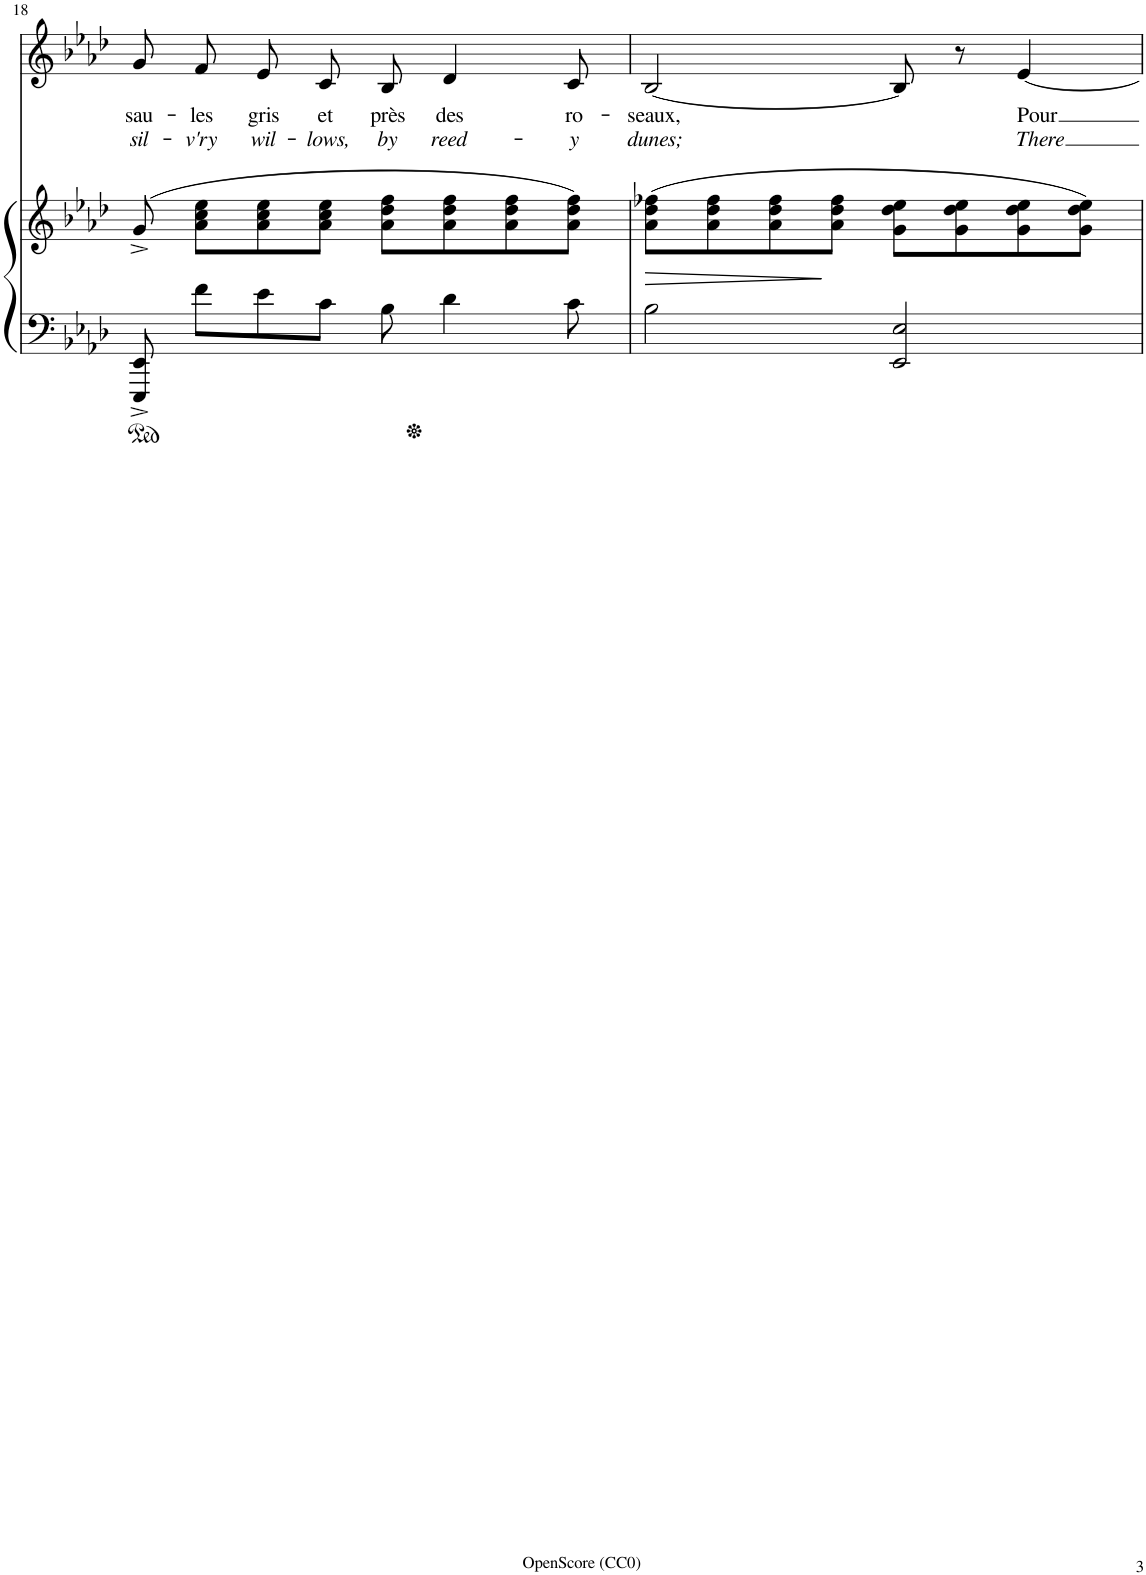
**kern	**kern	**dynam	**kern	**text	**text
*part2	*part2	*part2	*part1	*part1	*part1
*staff3	*staff2	*staff2/3	*staff1	*staff1	*staff1
*I"Piano	*	*	*I"Voice	*	*
*I'Pno	*	*	*	*	*
!!LO:PB:g=z
*clefF4	*clefG2	*	*clefG2	*	*
*k[b-e-a-d-]	*k[b-e-a-d-]	*	*k[b-e-a-d-]	*	*
*M4/4	*M4/4	*	*M4/4	*	*
*met(c)	*met(c)	*	*met(c)	*	*
=18	=18	=18	=18	=18	=18
!	!	!	!	!LO:LY:b	!LO:LY:b
8EEE-/^ 8EE-/^	(8g^/	.	8g/L	sau-	sil-
!	!	!	!	!LO:LY:b	!LO:LY:b
8f\L	8a-\ 8cc\ 8ee-\L	.	8f/J	-les	-v'ry
!	!	!	!	!LO:LY:b	!LO:LY:b
8e-\	8a-\ 8cc\ 8ee-\	.	8e-/L	gris	wil-
!	!	!	!	!LO:LY:b	!LO:LY:b
8c\J	8a-\ 8cc\ 8ee-\J	.	8c/J	et	-lows,
!	!	!	!	!LO:LY:b	!LO:LY:b
8B-\	8a-\ 8dd-\ 8ff\L	.	8B-/	près	by
!	!	!	!	!LO:LY:b	!LO:LY:b
4d-\	8a-\ 8dd-\ 8ff\	.	4d-/	des	reed-
.	8a-\ 8dd-\ 8ff\	.	.	.	.
!	!	!	!	!LO:LY:b	!LO:LY:b
8c\	8a-\ 8dd-\ 8ff\J)	.	8c/	ro-	-y
=19	=19	=19	=19	=19	=19
!	!	!LO:HP:b	!	!LO:LY:b	!LO:LY:b
2B-\	(8a-\ 8dd-\ 8ff-X\L	>	[2B-/	-seaux,	dunes;
.	8a-\ 8dd-\ 8ff-\	.	.	.	.
.	8a-\ 8dd-\ 8ff-\	.	.	.	.
.	8a-\ 8dd-\ 8ff-\J	]	.	.	.
2EE-/ 2E-/	8g\ 8dd-\ 8ee-\L	.	8B-/]	.	.
.	8g\ 8dd-\ 8ee-\	.	8r	.	.
!	!	!	!	!LO:LY:b	!LO:LY:b
.	8g\ 8dd-\ 8ee-\	.	[4e-/	Pour	There
.	8g\ 8dd-\ 8ee-\J)	.	.	.	.
=	=	=	=	=	=
*-	*-	*-	*-	*-	*-
